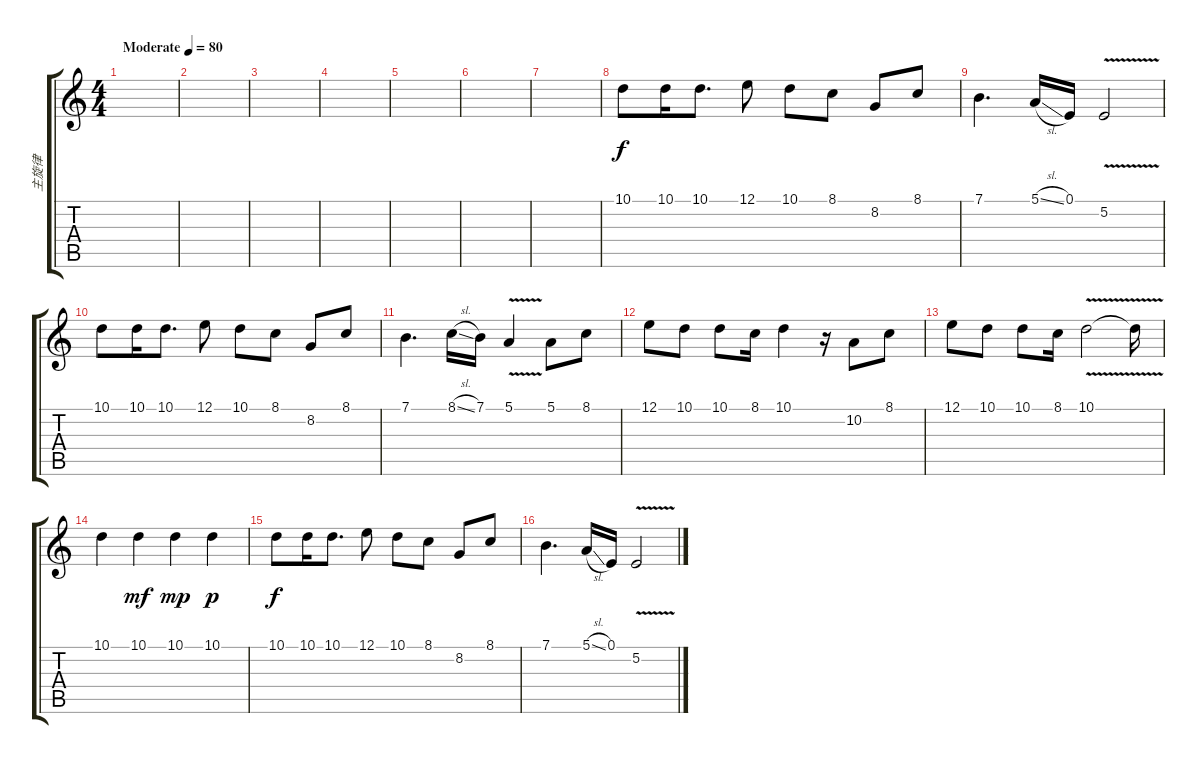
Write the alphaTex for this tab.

\track ("主旋律" "主旋律") {instrument electricpiano1}
\staff {score tabs}
\tuning (E4 B3 G3 D3 A2 E2) {hide}
\ts (4 4)
\tempo (80 "Moderate")
\clef g2
\ks c
|
|
|
|
|
|
|
10.1.8{txt ""} 10.1.16 10.1.8{d} 12.1.8 10.1.8 8.1.8 8.2.8 8.1.8 |
7.1.4{d} 5.1{sl}.16 0.1.16 5.2{v}.2 |
10.1.8 10.1.16 10.1.8{d} 12.1.8 10.1.8 8.1.8{txt ""} 8.2.8 8.1.8 |
7.1.4{d} 8.1{sl}.16 7.1.16 5.1{v}.4 5.1.8 8.1.8 |
12.1.8 10.1.8 10.1.8 8.1.16 10.1.4 r.16 10.2.8 8.1.8 |
12.1.8 10.1.8 10.1.8 8.1.16 10.1{v}.2 10.1{t}.16{txt ""} |
10.1.4 10.1.4{dy mf} 10.1.4{dy mp} 10.1.4{dy p} |
10.1.8{dy f} 10.1.16 10.1.8{d} 12.1.8 10.1.8 8.1.8 8.2.8 8.1.8 |
7.1.4{d} 5.1{sl}.16 0.1.16 5.2{v}.2
